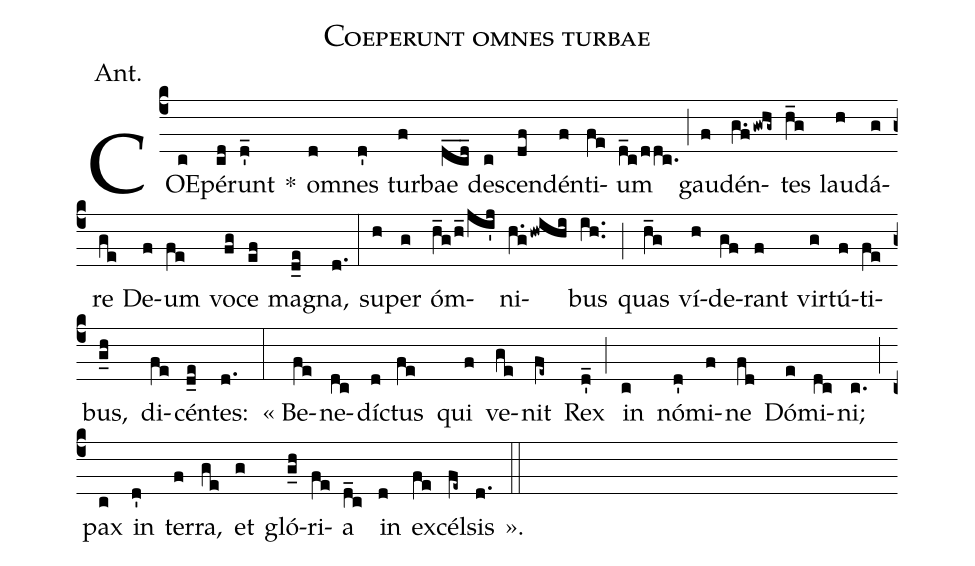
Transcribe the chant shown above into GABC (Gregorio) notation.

name:Coeperunt omnes turbae;
annotation:Ant.;
mode:1;
office-part:Antiphon;
%%
(c4) COE(c)pé(cd)runt(d_') *()
om(d)nes(d') tur(f)bae(dcd___) de(c)scen(df)dén(f)ti(fe)um(d_c/ddc.) (;)
gau(f)dén(g.fgwhg~)tes(h_g) lau(h)dá(g)re(ge) De(f)um(fe) vo(fg)ce(ef) ma(d_e)gna,(d.) (:)
su(h)per(g) óm(h_g/h_/ji'j)ni(h.ghwihi)bus(ih..) (;)
quas(h_g) ví(h)de(gf)rant(f) vir(g)tú(f)ti(fe)bus,(g_h) di(fe)cén(d_e)tes:(d.) (:)
<< Be(fe)ne(dc)díc(d)tus(fe) qui(f) ve(ge)nit(fe~) Rex(d_') (;)
in(c) nó(d')mi(f)ne(fd) Dó(e)mi(dc)ni;(c.) (;)
pax(c) in(d') ter(f)ra,(ge) et(g) gló(g_h)ri(fe)a(d_c) in(d) ex(fe)cél(fe~)sis(d.) >>. (::)
